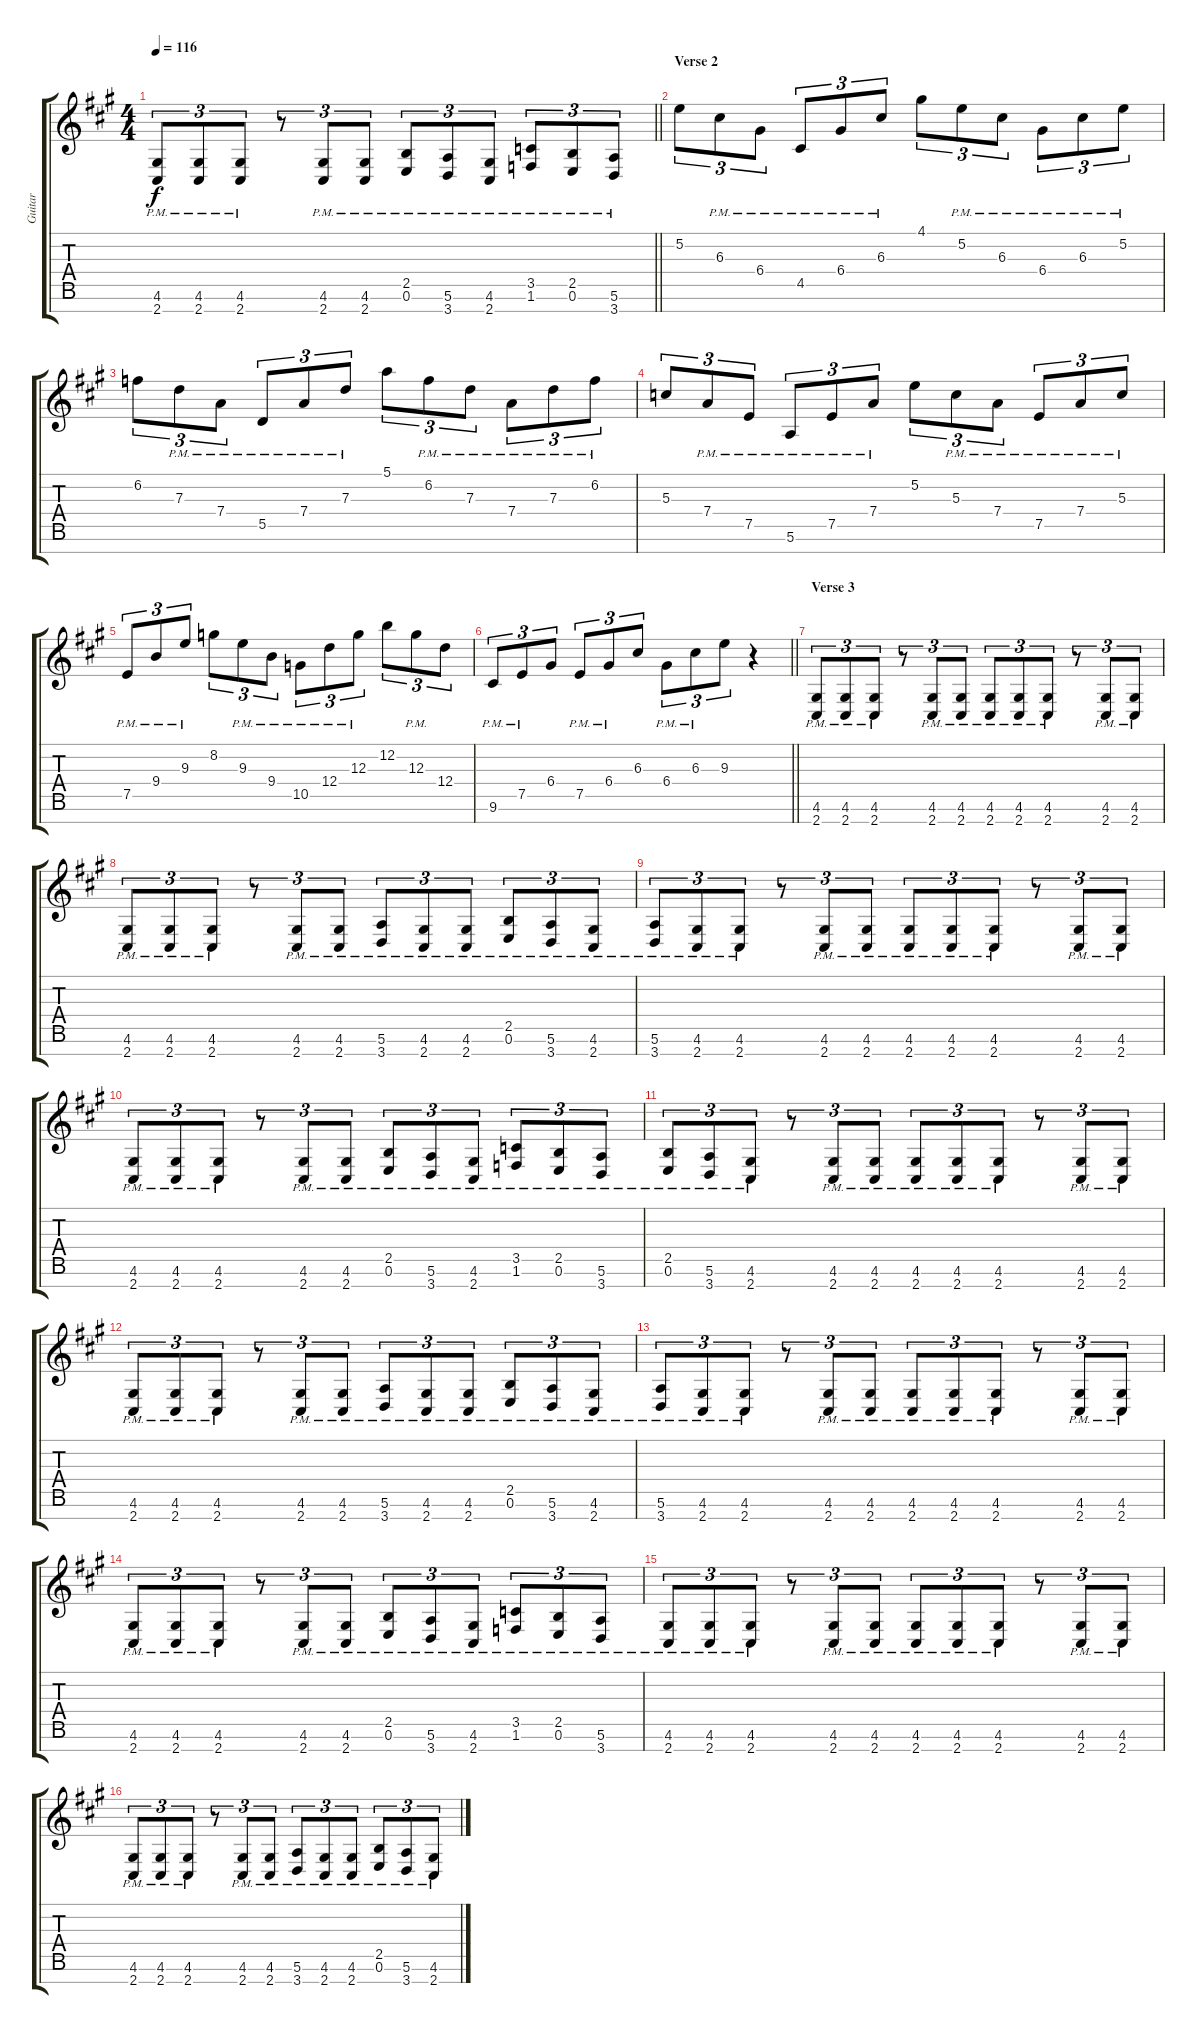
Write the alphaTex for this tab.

\track ("Guitar" "Guitar") {instrument distortionguitar}
\staff {score tabs}
\tuning (E4 B3 G3 D3 A2 E2 B1) {hide}
\ts (4 4)
\tempo 116
\clef g2
\barLineRight lightlight
\ks a
(4.6{pm} 2.7{pm}).8{tu (3 2) dy f} (4.6{pm} 2.7{pm}).8{tu (3 2)} (4.6{pm} 2.7{pm}).8{tu (3 2)} r.8{tu (3 2)} (4.6{pm} 2.7{pm}).8{tu (3 2)} (4.6{pm} 2.7{pm}).8{tu (3 2)} (2.5{pm} 0.6{pm}).8{tu (3 2)} (5.6{pm} 3.7{pm}).8{tu (3 2)} (4.6{pm} 2.7{pm}).8{tu (3 2)} (3.5{pm} 1.6{pm}).8{tu (3 2)} (2.5{pm} 0.6{pm}).8{tu (3 2)} (5.6{pm} 3.7{pm}).8{tu (3 2)} |
\section ("" "Verse 2")
5.2.8{tu (3 2)} 6.3{pm}.8{tu (3 2)} 6.4{pm}.8{tu (3 2)} 4.5{pm}.8{tu (3 2)} 6.4{pm}.8{tu (3 2)} 6.3{pm}.8{tu (3 2)} 4.1.8{tu (3 2)} 5.2{pm}.8{tu (3 2)} 6.3{pm}.8{tu (3 2)} 6.4{pm}.8{tu (3 2)} 6.3{pm}.8{tu (3 2)} 5.2{pm}.8{tu (3 2)} |
6.2.8{tu (3 2)} 7.3{pm}.8{tu (3 2)} 7.4{pm}.8{tu (3 2)} 5.5{pm}.8{tu (3 2)} 7.4{pm}.8{tu (3 2)} 7.3{pm}.8{tu (3 2)} 5.1.8{tu (3 2)} 6.2{pm}.8{tu (3 2)} 7.3{pm}.8{tu (3 2)} 7.4{pm}.8{tu (3 2)} 7.3{pm}.8{tu (3 2)} 6.2{pm}.8{tu (3 2)} |
5.3.8{tu (3 2)} 7.4{pm}.8{tu (3 2)} 7.5{pm}.8{tu (3 2)} 5.6{pm}.8{tu (3 2)} 7.5{pm}.8{tu (3 2)} 7.4{pm}.8{tu (3 2)} 5.2.8{tu (3 2)} 5.3{pm}.8{tu (3 2)} 7.4{pm}.8{tu (3 2)} 7.5{pm}.8{tu (3 2)} 7.4{pm}.8{tu (3 2)} 5.3{pm}.8{tu (3 2)} |
7.5{pm}.8{tu (3 2)} 9.4{pm}.8{tu (3 2)} 9.3{pm}.8{tu (3 2)} 8.2.8{tu (3 2)} 9.3{pm}.8{tu (3 2)} 9.4{pm}.8{tu (3 2)} 10.5{pm}.8{tu (3 2)} 12.4{pm}.8{tu (3 2)} 12.3{pm}.8{tu (3 2)} 12.2.8{tu (3 2)} 12.3{pm}.8{tu (3 2)} 12.4.8{tu (3 2)} |
\barLineRight lightlight
9.6{pm}.8{tu (3 2)} 7.5{pm}.8{tu (3 2)} 6.4.8{tu (3 2)} 7.5{pm}.8{tu (3 2)} 6.4{pm}.8{tu (3 2)} 6.3.8{tu (3 2)} 6.4{pm}.8{tu (3 2)} 6.3{pm}.8{tu (3 2)} 9.3.8{tu (3 2)} r.4 |
\section ("" "Verse 3")
(4.6{pm} 2.7{pm}).8{tu (3 2)} (4.6{pm} 2.7{pm}).8{tu (3 2)} (4.6{pm} 2.7{pm}).8{tu (3 2)} r.8{tu (3 2)} (4.6{pm} 2.7{pm}).8{tu (3 2)} (4.6{pm} 2.7{pm}).8{tu (3 2)} (4.6{pm} 2.7{pm}).8{tu (3 2)} (4.6{pm} 2.7{pm}).8{tu (3 2)} (4.6{pm} 2.7{pm}).8{tu (3 2)} r.8{tu (3 2)} (4.6{pm} 2.7{pm}).8{tu (3 2)} (4.6{pm} 2.7{pm}).8{tu (3 2)} |
(4.6{pm} 2.7{pm}).8{tu (3 2)} (4.6{pm} 2.7{pm}).8{tu (3 2)} (4.6{pm} 2.7{pm}).8{tu (3 2)} r.8{tu (3 2)} (4.6{pm} 2.7{pm}).8{tu (3 2)} (4.6{pm} 2.7{pm}).8{tu (3 2)} (5.6{pm} 3.7{pm}).8{tu (3 2)} (4.6{pm} 2.7{pm}).8{tu (3 2)} (4.6{pm} 2.7{pm}).8{tu (3 2)} (2.5{pm} 0.6{pm}).8{tu (3 2)} (5.6{pm} 3.7{pm}).8{tu (3 2)} (4.6{pm} 2.7{pm}).8{tu (3 2)} |
(5.6{pm} 3.7{pm}).8{tu (3 2)} (4.6{pm} 2.7{pm}).8{tu (3 2)} (4.6{pm} 2.7{pm}).8{tu (3 2)} r.8{tu (3 2)} (4.6{pm} 2.7{pm}).8{tu (3 2)} (4.6{pm} 2.7{pm}).8{tu (3 2)} (4.6{pm} 2.7{pm}).8{tu (3 2)} (4.6{pm} 2.7{pm}).8{tu (3 2)} (4.6{pm} 2.7{pm}).8{tu (3 2)} r.8{tu (3 2)} (4.6{pm} 2.7{pm}).8{tu (3 2)} (4.6{pm} 2.7{pm}).8{tu (3 2)} |
(4.6{pm} 2.7{pm}).8{tu (3 2)} (4.6{pm} 2.7{pm}).8{tu (3 2)} (4.6{pm} 2.7{pm}).8{tu (3 2)} r.8{tu (3 2)} (4.6{pm} 2.7{pm}).8{tu (3 2)} (4.6{pm} 2.7{pm}).8{tu (3 2)} (2.5{pm} 0.6{pm}).8{tu (3 2)} (5.6{pm} 3.7{pm}).8{tu (3 2)} (4.6{pm} 2.7{pm}).8{tu (3 2)} (3.5{pm} 1.6{pm}).8{tu (3 2)} (2.5{pm} 0.6{pm}).8{tu (3 2)} (5.6{pm} 3.7{pm}).8{tu (3 2)} |
(2.5{pm} 0.6{pm}).8{tu (3 2)} (5.6{pm} 3.7{pm}).8{tu (3 2)} (4.6{pm} 2.7{pm}).8{tu (3 2)} r.8{tu (3 2)} (4.6{pm} 2.7{pm}).8{tu (3 2)} (4.6{pm} 2.7{pm}).8{tu (3 2)} (4.6{pm} 2.7{pm}).8{tu (3 2)} (4.6{pm} 2.7{pm}).8{tu (3 2)} (4.6{pm} 2.7{pm}).8{tu (3 2)} r.8{tu (3 2)} (4.6{pm} 2.7{pm}).8{tu (3 2)} (4.6{pm} 2.7{pm}).8{tu (3 2)} |
(4.6{pm} 2.7{pm}).8{tu (3 2)} (4.6{pm} 2.7{pm}).8{tu (3 2)} (4.6{pm} 2.7{pm}).8{tu (3 2)} r.8{tu (3 2)} (4.6{pm} 2.7{pm}).8{tu (3 2)} (4.6{pm} 2.7{pm}).8{tu (3 2)} (5.6{pm} 3.7{pm}).8{tu (3 2)} (4.6{pm} 2.7{pm}).8{tu (3 2)} (4.6{pm} 2.7{pm}).8{tu (3 2)} (2.5{pm} 0.6{pm}).8{tu (3 2)} (5.6{pm} 3.7{pm}).8{tu (3 2)} (4.6{pm} 2.7{pm}).8{tu (3 2)} |
(5.6{pm} 3.7{pm}).8{tu (3 2)} (4.6{pm} 2.7{pm}).8{tu (3 2)} (4.6{pm} 2.7{pm}).8{tu (3 2)} r.8{tu (3 2)} (4.6{pm} 2.7{pm}).8{tu (3 2)} (4.6{pm} 2.7{pm}).8{tu (3 2)} (4.6{pm} 2.7{pm}).8{tu (3 2)} (4.6{pm} 2.7{pm}).8{tu (3 2)} (4.6{pm} 2.7{pm}).8{tu (3 2)} r.8{tu (3 2)} (4.6{pm} 2.7{pm}).8{tu (3 2)} (4.6{pm} 2.7{pm}).8{tu (3 2)} |
(4.6{pm} 2.7{pm}).8{tu (3 2)} (4.6{pm} 2.7{pm}).8{tu (3 2)} (4.6{pm} 2.7{pm}).8{tu (3 2)} r.8{tu (3 2)} (4.6{pm} 2.7{pm}).8{tu (3 2)} (4.6{pm} 2.7{pm}).8{tu (3 2)} (2.5{pm} 0.6{pm}).8{tu (3 2)} (5.6{pm} 3.7{pm}).8{tu (3 2)} (4.6{pm} 2.7{pm}).8{tu (3 2)} (3.5{pm} 1.6{pm}).8{tu (3 2)} (2.5{pm} 0.6{pm}).8{tu (3 2)} (5.6{pm} 3.7{pm}).8{tu (3 2)} |
(4.6{pm} 2.7{pm}).8{tu (3 2)} (4.6{pm} 2.7{pm}).8{tu (3 2)} (4.6{pm} 2.7{pm}).8{tu (3 2)} r.8{tu (3 2)} (4.6{pm} 2.7{pm}).8{tu (3 2)} (4.6{pm} 2.7{pm}).8{tu (3 2)} (4.6{pm} 2.7{pm}).8{tu (3 2)} (4.6{pm} 2.7{pm}).8{tu (3 2)} (4.6{pm} 2.7{pm}).8{tu (3 2)} r.8{tu (3 2)} (4.6{pm} 2.7{pm}).8{tu (3 2)} (4.6{pm} 2.7{pm}).8{tu (3 2)} |
(4.6{pm} 2.7{pm}).8{tu (3 2)} (4.6{pm} 2.7{pm}).8{tu (3 2)} (4.6{pm} 2.7{pm}).8{tu (3 2)} r.8{tu (3 2)} (4.6{pm} 2.7{pm}).8{tu (3 2)} (4.6{pm} 2.7{pm}).8{tu (3 2)} (5.6{pm} 3.7{pm}).8{tu (3 2)} (4.6{pm} 2.7{pm}).8{tu (3 2)} (4.6{pm} 2.7{pm}).8{tu (3 2)} (2.5{pm} 0.6{pm}).8{tu (3 2)} (5.6{pm} 3.7{pm}).8{tu (3 2)} (4.6{pm} 2.7{pm}).8{tu (3 2)}
